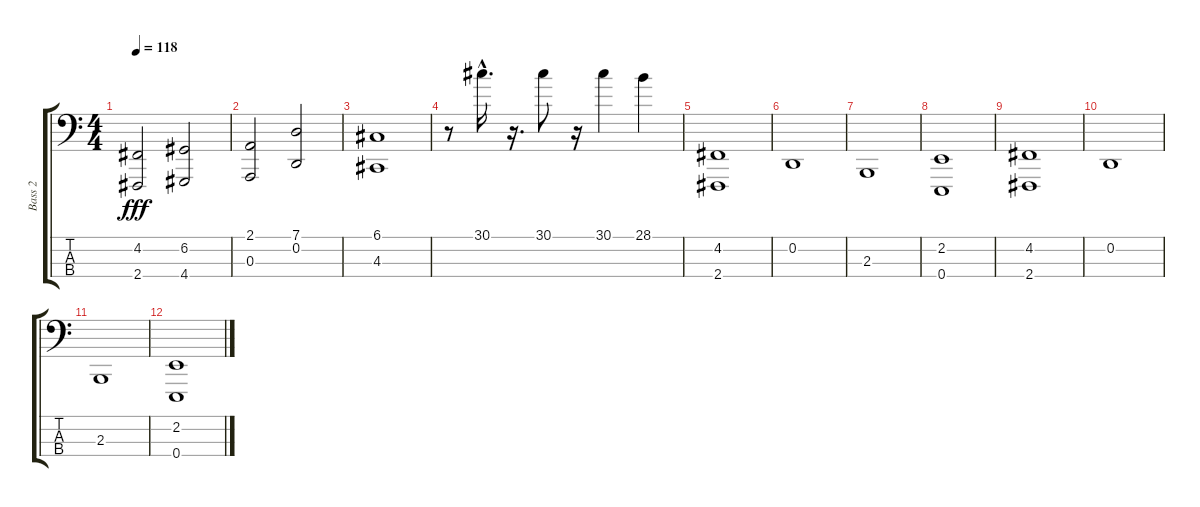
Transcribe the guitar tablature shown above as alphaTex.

\track ("Bass 2" "Bass 2") {instrument pad3polysynth}
\staff {score tabs}
\tuning (G2 D2 A1 E1) {hide}
\ts (4 4)
\tempo 118
\clef f4
\ks c
(4.2 2.4).2{dy fff} (6.2 4.4).2 |
(2.1 0.3).2 (7.1 0.2).2 |
(6.1 4.3).1 |
r.8 30.1{hac}.16{d} r.16{d} 30.1.8 r.16 30.1.4 28.1.4 |
(4.2 2.4).1 |
0.2.1 |
2.3.1 |
(2.2 0.4).1 |
(4.2 2.4).1 |
0.2.1 |
2.3.1 |
(2.2 0.4).1
